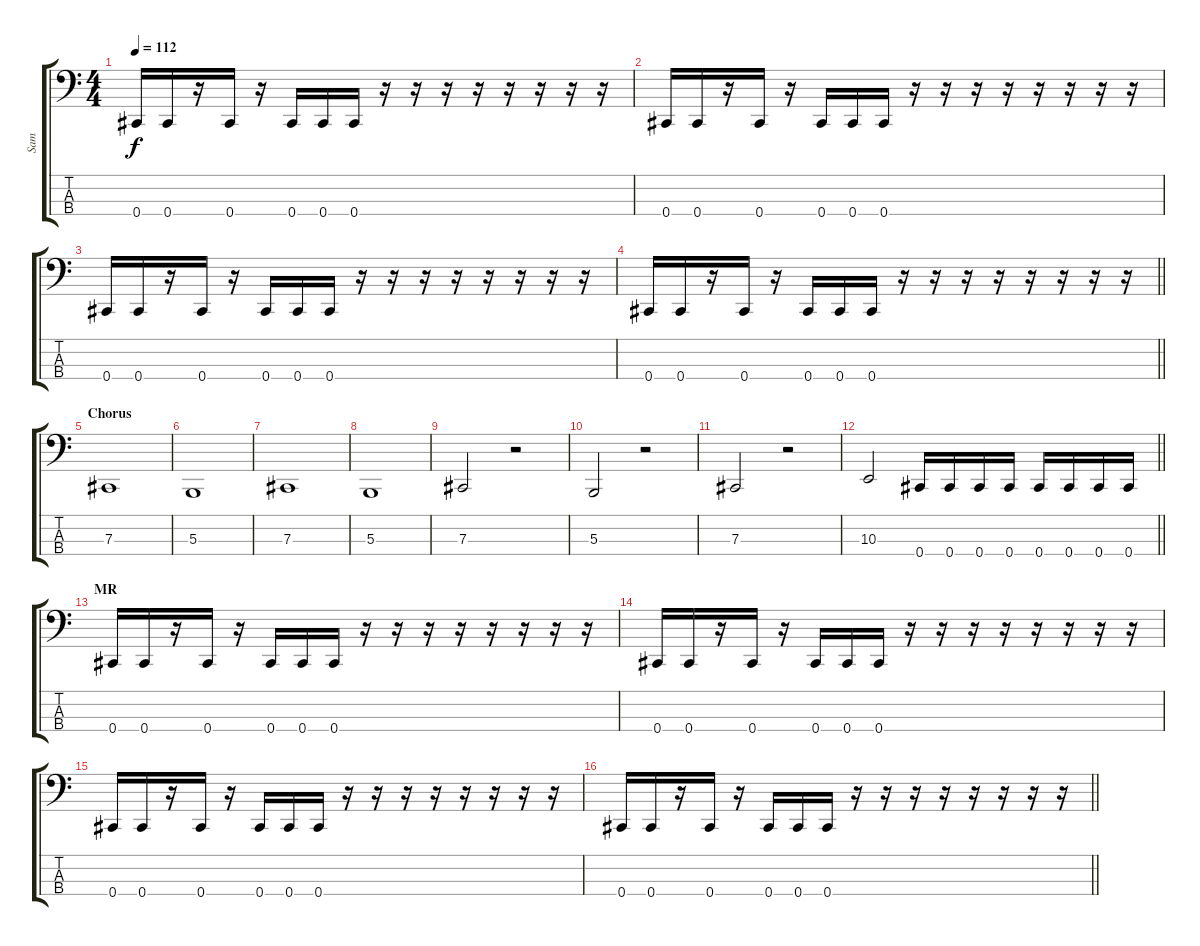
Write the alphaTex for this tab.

\track ("Sam" "Sam") {instrument electricbassfinger}
\staff {score tabs}
\tuning (E2 B1 Gb0 Db1) {hide}
\ts (4 4)
\tempo 112
\clef f4
\ks c
0.4.16{dy f} 0.4.16 r.16 0.4.16 r.16 0.4.16 0.4.16 0.4.16 r.16 r.16 r.16 r.16 r.16 r.16 r.16 r.16 |
0.4.16 0.4.16 r.16 0.4.16 r.16 0.4.16 0.4.16 0.4.16 r.16 r.16 r.16 r.16 r.16 r.16 r.16 r.16 |
0.4.16 0.4.16 r.16 0.4.16 r.16 0.4.16 0.4.16 0.4.16 r.16 r.16 r.16 r.16 r.16 r.16 r.16 r.16 |
\barLineRight lightlight
0.4.16 0.4.16 r.16 0.4.16 r.16 0.4.16 0.4.16 0.4.16 r.16 r.16 r.16 r.16 r.16 r.16 r.16 r.16 |
\section ("" "Chorus")
7.3.1 |
5.3.1 |
7.3.1 |
5.3.1 |
7.3.2 r.2 |
5.3.2 r.2 |
7.3.2 r.2 |
\barLineRight lightlight
10.3.2 0.4.16 0.4.16 0.4.16 0.4.16 0.4.16 0.4.16 0.4.16 0.4.16 |
\section ("" "MR")
0.4.16 0.4.16 r.16 0.4.16 r.16 0.4.16 0.4.16 0.4.16 r.16 r.16 r.16 r.16 r.16 r.16 r.16 r.16 |
0.4.16 0.4.16 r.16 0.4.16 r.16 0.4.16 0.4.16 0.4.16 r.16 r.16 r.16 r.16 r.16 r.16 r.16 r.16 |
0.4.16 0.4.16 r.16 0.4.16 r.16 0.4.16 0.4.16 0.4.16 r.16 r.16 r.16 r.16 r.16 r.16 r.16 r.16 |
\barLineRight lightlight
0.4.16 0.4.16 r.16 0.4.16 r.16 0.4.16 0.4.16 0.4.16 r.16 r.16 r.16 r.16 r.16 r.16 r.16 r.16
